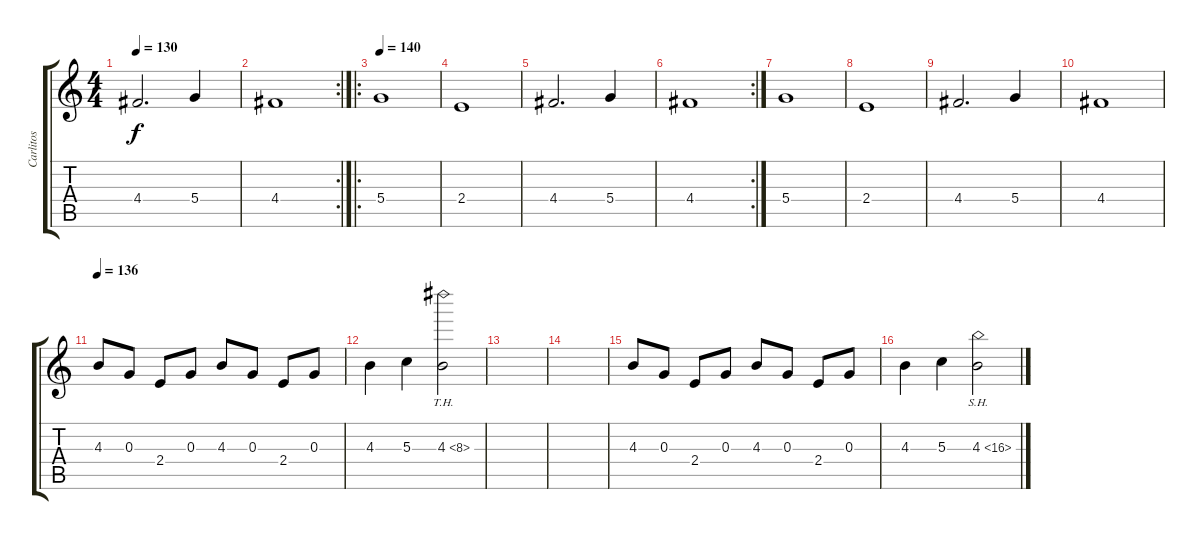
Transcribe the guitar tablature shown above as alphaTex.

\track ("Carlitos" "Carlitos") {instrument overdrivenguitar}
\staff {score tabs}
\tuning (E4 B3 G3 D3 A2 E2) {hide}
\ts (4 4)
\tempo 130
\clef g2
\ks c
4.4.2{d dy f} 5.4.4 |
\rc 2
4.4.1 |
\ro
\tempo 140
5.4.1 |
2.4.1 |
4.4.2{d} 5.4.4 |
\rc 2
4.4.1 |
5.4.1 |
2.4.1 |
4.4.2{d} 5.4.4 |
4.4.1 |
\tempo 136
4.3.8{balance 16} 0.3.8 2.4.8 0.3.8 4.3.8 0.3.8 2.4.8 0.3.8 |
4.3.4 5.3.4 4.3{th 4}.2 |
|
|
4.3.8 0.3.8 2.4.8 0.3.8 4.3.8 0.3.8 2.4.8 0.3.8 |
4.3.4 5.3.4 4.3{sh 12}.2
